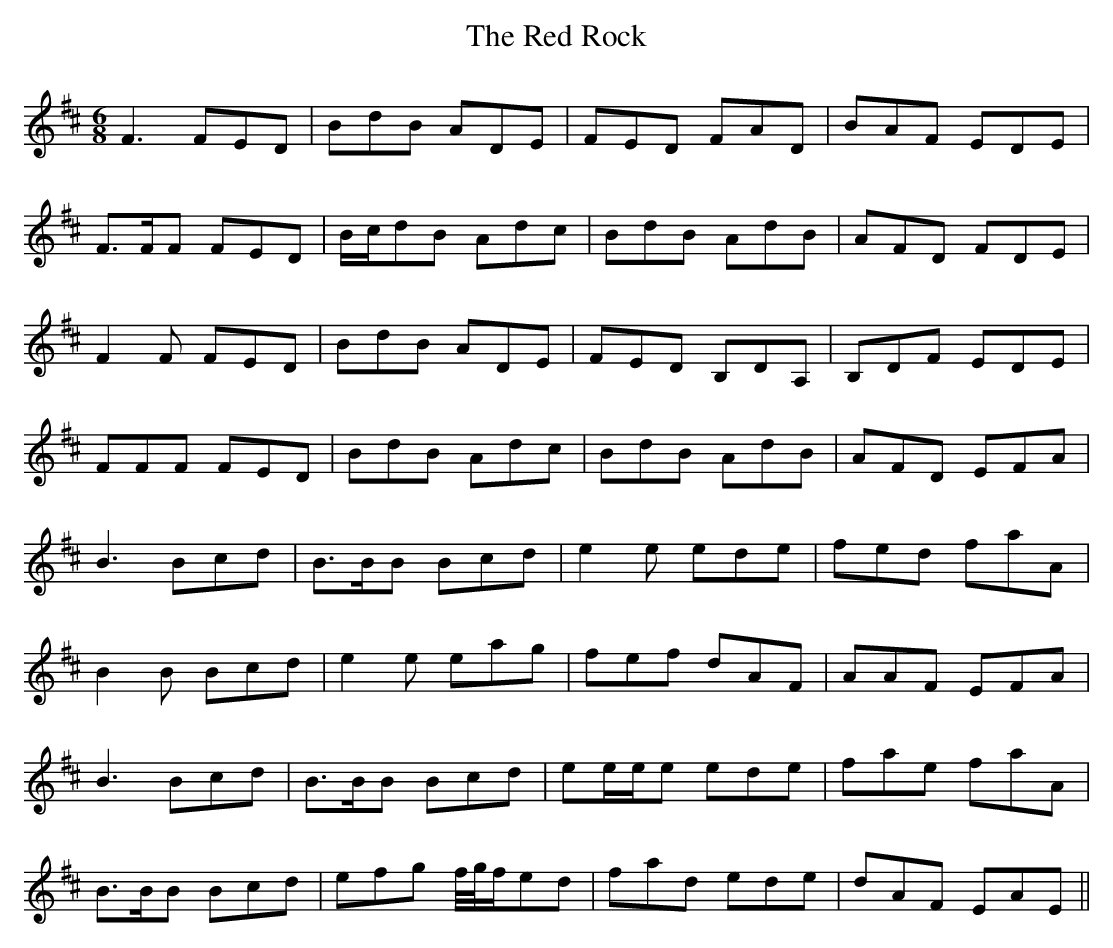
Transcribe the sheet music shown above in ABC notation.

X:1
T: The Red Rock
M: 6/8
L: 1/8
K: Dmaj
F3 FED | BdB ADE | FED FAD | BAF EDE |
F>FF FED | B/c/dB Adc | BdB AdB | AFD FDE |
F2 F FED | BdB ADE | FED B,DA, | B,DF EDE |
FFF FED | BdB Adc | BdB AdB | AFD EFA |
B3 Bcd | B>BB Bcd | e2 e ede | fed faA |
B2 B Bcd | e2 e eag | fef dAF | AAF EFA |
B3 Bcd | B>BB Bcd | ee/e/e ede | fae faA |
B>BB Bcd | efg f/4g/4f/ed | fad ede | dAF EAE ||
